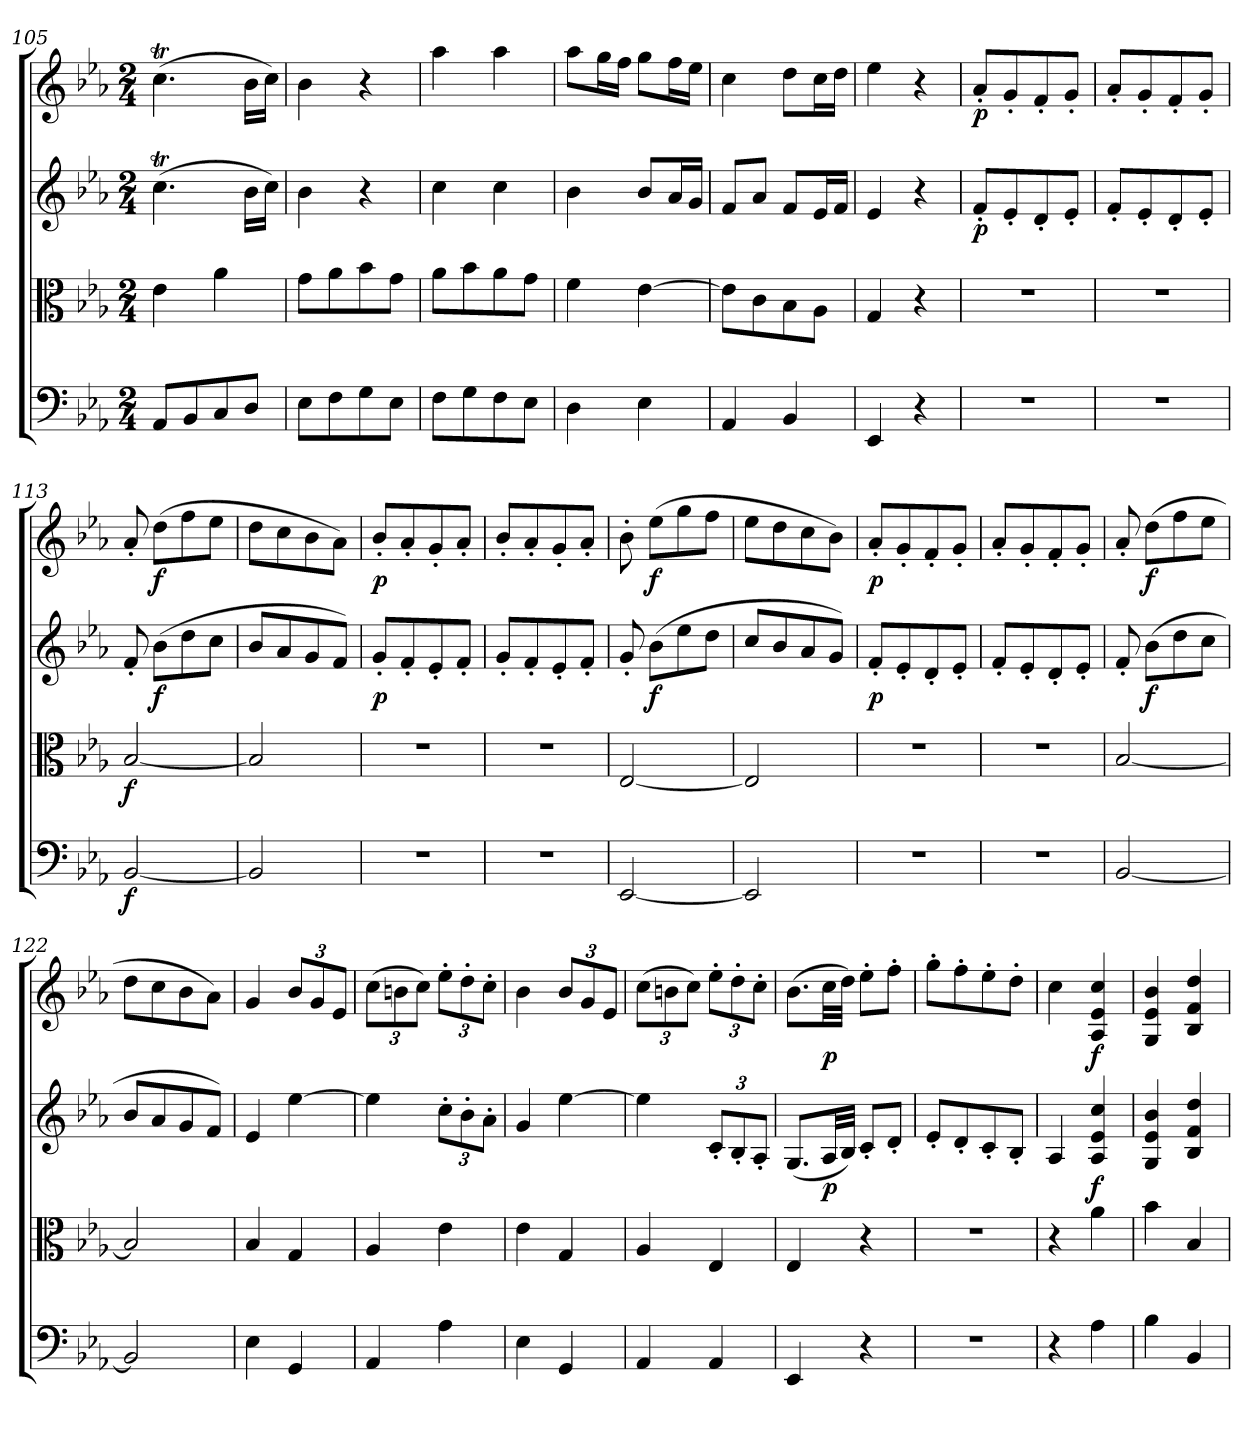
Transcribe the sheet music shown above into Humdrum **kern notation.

**kern	**dynam	**kern	**dynam	**kern	**dynam	**kern	**dynam
*part4	*part4	*part3	*part3	*part2	*part2	*part1	*part1
*staff4	*staff4	*staff3	*staff3	*staff2	*staff2	*staff1	*staff1
*clefF4	*	*clefC3	*	*clefG2	*	*clefG2	*
*k[b-e-a-]	*	*k[b-e-a-]	*	*k[b-e-a-]	*	*k[b-e-a-]	*
*E-:	*	*E-:	*	*E-:	*	*E-:	*
*M2/4	*	*M2/4	*	*M2/4	*	*M2/4	*
=105	=105	=105	=105	=105	=105	=105	=105
8AA-/L	.	4e-\	.	(4.ccT\	.	(4.ccT\	.
8BB-/	.	.	.	.	.	.	.
8C/	.	4a-\	.	.	.	.	.
8D/J	.	.	.	16b-\LL	.	16b-\LL	.
.	.	.	.	16cc\JJ)	.	16cc\JJ)	.
=106	=106	=106	=106	=106	=106	=106	=106
8E-\L	.	8g\L	.	4b-\	.	4b-\	.
8F\	.	8a-\	.	.	.	.	.
8G\	.	8b-\	.	4r	.	4r	.
8E-\J	.	8g\J	.	.	.	.	.
=107	=107	=107	=107	=107	=107	=107	=107
8F\L	.	8a-\L	.	4cc\	.	4aa-\	.
8G\	.	8b-\	.	.	.	.	.
8F\	.	8a-\	.	4cc\	.	4aa-\	.
8E-\J	.	8g\J	.	.	.	.	.
=108	=108	=108	=108	=108	=108	=108	=108
4D\	.	4f\	.	4b-\	.	8aa-\L	.
.	.	.	.	.	.	16gg\L	.
.	.	.	.	.	.	16ff\JJ	.
4E-\	.	[4e-\	.	8b-/L	.	8gg\L	.
.	.	.	.	16a-/L	.	16ff\L	.
.	.	.	.	16g/JJ	.	16ee-\JJ	.
=109	=109	=109	=109	=109	=109	=109	=109
4AA-/	.	8e-\L]	.	8f/L	.	4cc\	.
.	.	8c\	.	8a-/J	.	.	.
4BB-/	.	8B-\	.	8f/L	.	8dd\L	.
.	.	8A-\J	.	16e-/L	.	16cc\L	.
.	.	.	.	16f/JJ	.	16dd\JJ	.
=110	=110	=110	=110	=110	=110	=110	=110
4EE-/	.	4G/	.	4e-/	.	4ee-\	.
4r	.	4r	.	4r	.	4r	.
=111	=111	=111	=111	=111	=111	=111	=111
2r	.	2r	.	8f'/L	p	8a-'/L	p
.	.	.	.	8e-'/	.	8g'/	.
.	.	.	.	8d'/	.	8f'/	.
.	.	.	.	8e-'/J	.	8g'/J	.
=112	=112	=112	=112	=112	=112	=112	=112
2r	.	2r	.	8f'/L	.	8a-'/L	.
.	.	.	.	8e-'/	.	8g'/	.
.	.	.	.	8d'/	.	8f'/	.
.	.	.	.	8e-'/J	.	8g'/J	.
=113	=113	=113	=113	=113	=113	=113	=113
[2BB-/	f	[2B-/	f	8f'/	.	8a-'/	.
.	.	.	.	(8b-\L	f	(8dd\L	f
.	.	.	.	8dd\	.	8ff\	.
.	.	.	.	8cc\J	.	8ee-\J	.
=114	=114	=114	=114	=114	=114	=114	=114
2BB-/]	.	2B-/]	.	8b-/L	.	8dd\L	.
.	.	.	.	8a-/	.	8cc\	.
.	.	.	.	8g/	.	8b-\	.
.	.	.	.	8f/J)	.	8a-\J)	.
=115	=115	=115	=115	=115	=115	=115	=115
2r	.	2r	.	8g'/L	p	8b-'/L	p
.	.	.	.	8f'/	.	8a-'/	.
.	.	.	.	8e-'/	.	8g'/	.
.	.	.	.	8f'/J	.	8a-'/J	.
=116	=116	=116	=116	=116	=116	=116	=116
2r	.	2r	.	8g'/L	.	8b-'/L	.
.	.	.	.	8f'/	.	8a-'/	.
.	.	.	.	8e-'/	.	8g'/	.
.	.	.	.	8f'/J	.	8a-'/J	.
=117	=117	=117	=117	=117	=117	=117	=117
[2EE-/	.	[2E-/	.	8g'/	.	8b-'\	.
.	.	.	.	(8b-\L	f	(8ee-\L	f
.	.	.	.	8ee-\	.	8gg\	.
.	.	.	.	8dd\J	.	8ff\J	.
=118	=118	=118	=118	=118	=118	=118	=118
2EE-/]	.	2E-/]	.	8cc/L	.	8ee-\L	.
.	.	.	.	8b-/	.	8dd\	.
.	.	.	.	8a-/	.	8cc\	.
.	.	.	.	8g/J)	.	8b-\J)	.
=119	=119	=119	=119	=119	=119	=119	=119
2r	.	2r	.	8f'/L	p	8a-'/L	p
.	.	.	.	8e-'/	.	8g'/	.
.	.	.	.	8d'/	.	8f'/	.
.	.	.	.	8e-'/J	.	8g'/J	.
=120	=120	=120	=120	=120	=120	=120	=120
2r	.	2r	.	8f'/L	.	8a-'/L	.
.	.	.	.	8e-'/	.	8g'/	.
.	.	.	.	8d'/	.	8f'/	.
.	.	.	.	8e-'/J	.	8g'/J	.
=121	=121	=121	=121	=121	=121	=121	=121
[2BB-/	.	[2B-/	.	8f'/	.	8a-'/	.
.	.	.	.	(8b-\L	f	(8dd\L	f
.	.	.	.	8dd\	.	8ff\	.
.	.	.	.	8cc\J	.	8ee-\J	.
=122	=122	=122	=122	=122	=122	=122	=122
2BB-/]	.	2B-/]	.	8b-/L	.	8dd\L	.
.	.	.	.	8a-/	.	8cc\	.
.	.	.	.	8g/	.	8b-\	.
.	.	.	.	8f/J)	.	8a-\J)	.
=123	=123	=123	=123	=123	=123	=123	=123
4E-\	.	4B-/	.	4e-/	.	4g/	.
4GG/	.	4G/	.	[4ee-\	.	12b-/L	.
.	.	.	.	.	.	12g/	.
.	.	.	.	.	.	12e-/J	.
=124	=124	=124	=124	=124	=124	=124	=124
4AA-/	.	4A-/	.	4ee-\]	.	(12cc\L	.
.	.	.	.	.	.	12bn\	.
.	.	.	.	.	.	12cc\J)	.
4A-\	.	4e-\	.	12cc'\L	.	12ee-'\L	.
.	.	.	.	12b-'\	.	12dd'\	.
.	.	.	.	12a-'\J	.	12cc'\J	.
=125	=125	=125	=125	=125	=125	=125	=125
4E-\	.	4e-\	.	4g/	.	4b-\	.
4GG/	.	4G/	.	[4ee-\	.	12b-/L	.
.	.	.	.	.	.	12g/	.
.	.	.	.	.	.	12e-/J	.
=126	=126	=126	=126	=126	=126	=126	=126
4AA-/	.	4A-/	.	4ee-\]	.	(12cc\L	.
.	.	.	.	.	.	12bn\	.
.	.	.	.	.	.	12cc\J)	.
4AA-/	.	4E-/	.	12c'/L	.	12ee-'\L	.
.	.	.	.	12B-'/	.	12dd'\	.
.	.	.	.	12A-'/J	.	12cc'\J	.
=127	=127	=127	=127	=127	=127	=127	=127
4EE-/	.	4E-/	.	(8.G/L	.	(8.b-\L	.
.	.	.	.	32A-/LL	p	32cc\LL	p
.	.	.	.	32B-/JJJ)	.	32dd\JJJ)	.
4r	.	4r	.	8c'/L	.	8ee-'\L	.
.	.	.	.	8d'/J	.	8ff'\J	.
=128	=128	=128	=128	=128	=128	=128	=128
2r	.	2r	.	8e-'/L	.	8gg'\L	.
.	.	.	.	8d'/	.	8ff'\	.
.	.	.	.	8c'/	.	8ee-'\	.
.	.	.	.	8B-'/J	.	8dd'\J	.
=129	=129	=129	=129	=129	=129	=129	=129
4r	.	4r	.	4A-/	.	4cc\	.
4A-\	.	4a-\	.	4A-/ 4e-/ 4cc/	f	4A-/ 4e-/ 4cc/	f
=130	=130	=130	=130	=130	=130	=130	=130
4B-\	.	4b-\	.	4G/ 4e-/ 4b-/	.	4G/ 4e-/ 4b-/	.
4BB-/	.	4B-/	.	4B-/ 4f/ 4dd/	.	4B-/ 4f/ 4dd/	.
=	=	=	=	=	=	=	=
*-	*-	*-	*-	*-	*-	*-	*-
